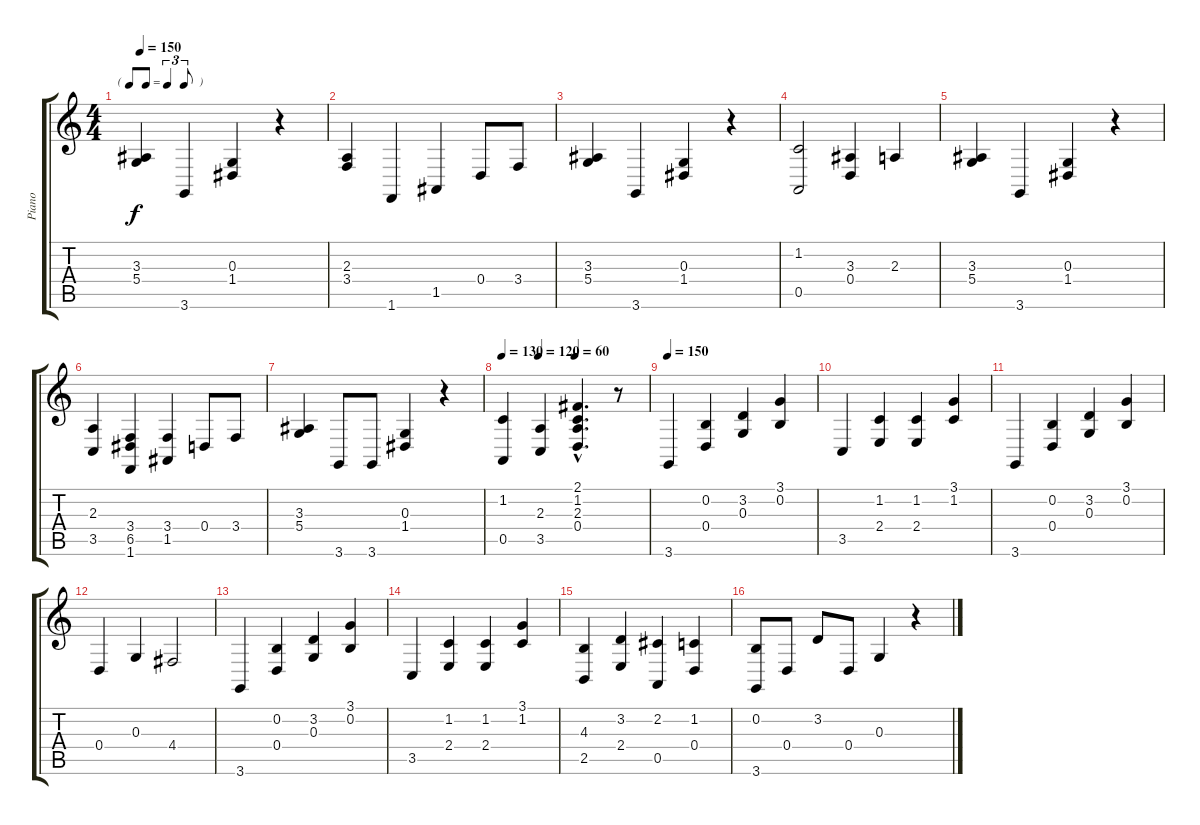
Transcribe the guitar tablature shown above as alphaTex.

\track ("Piano" "Piano") {instrument acousticgrandpiano}
\staff {score tabs}
\tuning (E4 B3 G3 D3 A2 E2) {hide}
\ts (4 4)
\tf triplet8th
\tempo 150
\clef g2
\ks c
(3.3 5.4).4{dy f} 3.6.4 (0.3 1.4).4 r.4 |
(2.3 3.4).4 1.6.4 1.5.4 0.4.8 3.4.8 |
(3.3 5.4).4 3.6.4 (0.3 1.4).4 r.4 |
(1.2 0.5).2 (3.3 0.4).4 2.3.4 |
(3.3 5.4).4 3.6.4 (0.3 1.4).4 r.4 |
(2.3 3.5).4 (3.4 6.5 1.6).4 (3.4 1.5).4 0.4.8 3.4.8 |
(3.3 5.4).4 3.6.8 3.6.8 (0.3 1.4).4 r.4 |
\tempo 130
\tempo (120 0.25)
\tempo (60 0.5)
(1.2 0.5).4 (2.3 3.5).4 (2.1{hac} 1.2{hac} 2.3{hac} 0.4{hac}).4{d} r.8 |
\tempo 150
3.6.4 (0.2 0.4).4 (3.2 0.3).4 (3.1 0.2).4 |
3.5.4 (1.2 2.4).4 (1.2 2.4).4 (3.1 1.2).4 |
3.6.4 (0.2 0.4).4 (3.2 0.3).4 (3.1 0.2).4 |
0.4.4 0.3.4 4.4.2 |
3.6.4 (0.2 0.4).4 (3.2 0.3).4 (3.1 0.2).4 |
3.5.4 (1.2 2.4).4 (1.2 2.4).4 (3.1 1.2).4 |
(4.3 2.5).4 (3.2 2.4).4 (2.2 0.5).4 (1.2 0.4).4 |
(0.2 3.6).8 0.4.8 3.2.8 0.4.8 0.3.4 r.4
